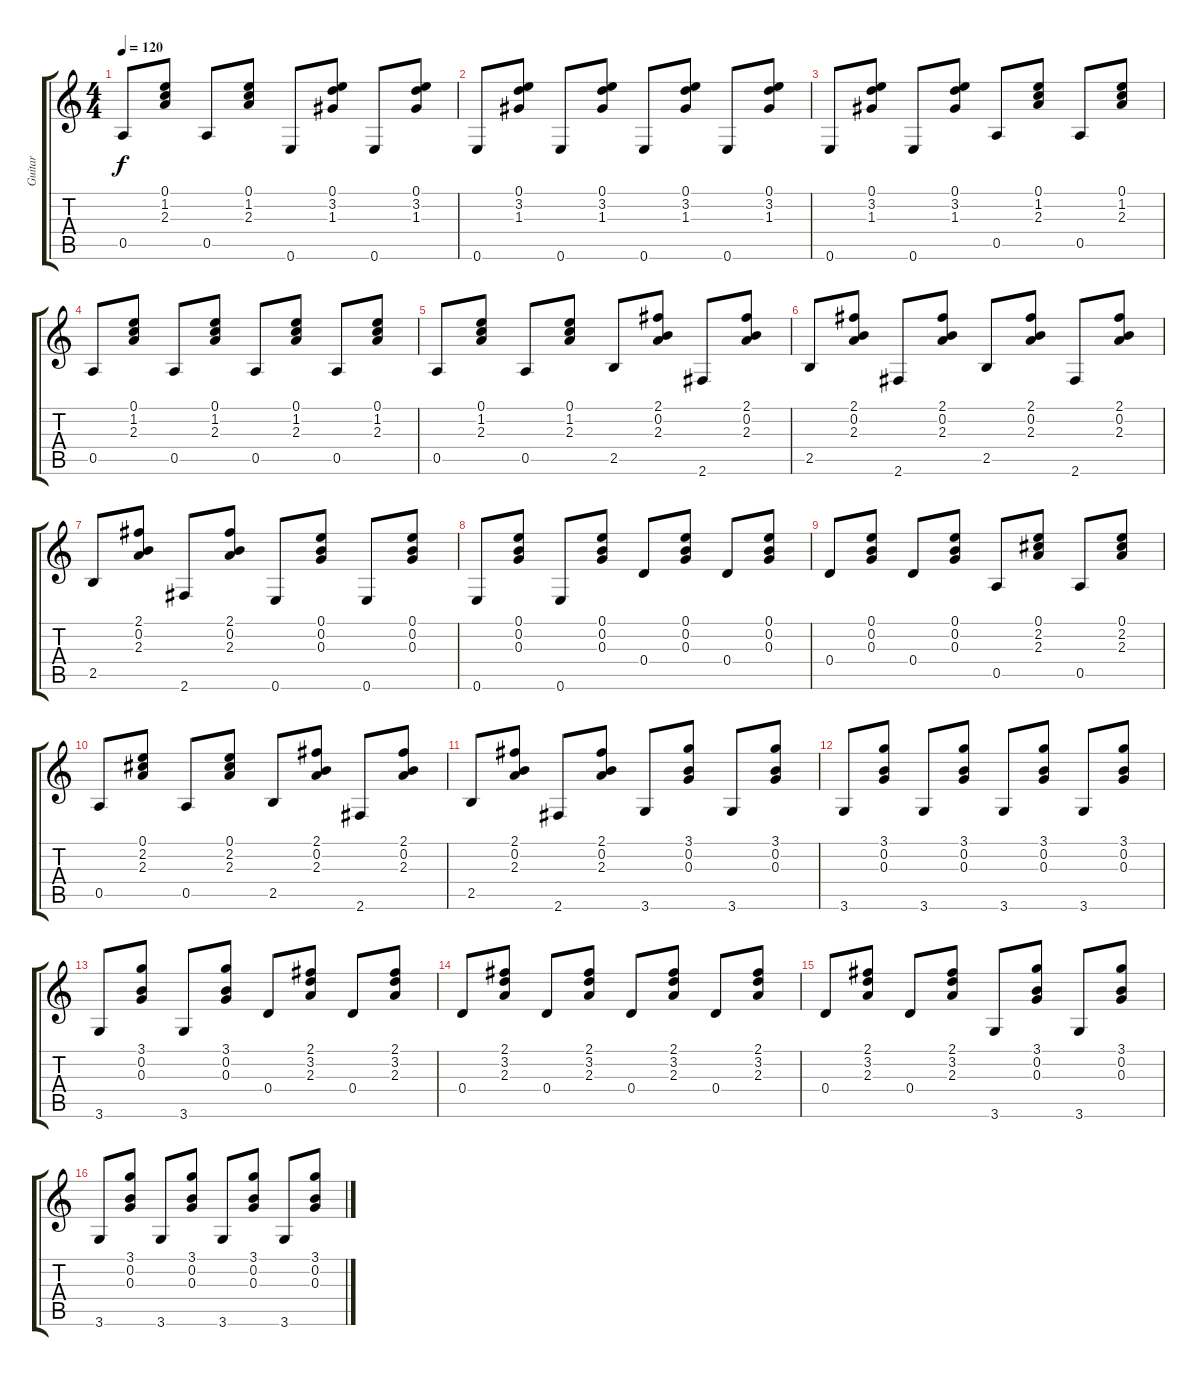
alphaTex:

\track ("Guitar" "Guitar") {instrument acousticguitarnylon}
\staff {score tabs}
\tuning (E4 B3 G3 D3 A2 E2) {hide}
\ts (4 4)
\tempo 120
\clef g2
\ks c
0.5.8{dy f} (0.1 1.2 2.3).8 0.5.8 (0.1 1.2 2.3).8 0.6.8 (0.1 3.2 1.3).8 0.6.8 (0.1 3.2 1.3).8 |
0.6.8 (0.1 3.2 1.3).8 0.6.8 (0.1 3.2 1.3).8 0.6.8 (0.1 3.2 1.3).8 0.6.8 (0.1 3.2 1.3).8 |
0.6.8 (0.1 3.2 1.3).8 0.6.8 (0.1 3.2 1.3).8 0.5.8 (0.1 1.2 2.3).8 0.5.8 (0.1 1.2 2.3).8 |
0.5.8 (0.1 1.2 2.3).8 0.5.8 (0.1 1.2 2.3).8 0.5.8 (0.1 1.2 2.3).8 0.5.8 (0.1 1.2 2.3).8 |
0.5.8 (0.1 1.2 2.3).8 0.5.8 (0.1 1.2 2.3).8 2.5.8 (2.1 0.2 2.3).8 2.6.8 (2.1 0.2 2.3).8 |
2.5.8 (2.1 0.2 2.3).8 2.6.8 (2.1 0.2 2.3).8 2.5.8 (2.1 0.2 2.3).8 2.6.8 (2.1 0.2 2.3).8 |
2.5.8 (2.1 0.2 2.3).8 2.6.8 (2.1 0.2 2.3).8 0.6.8 (0.1 0.2 0.3).8 0.6.8 (0.1 0.2 0.3).8 |
0.6.8 (0.1 0.2 0.3).8 0.6.8 (0.1 0.2 0.3).8 0.4.8 (0.1 0.2 0.3).8 0.4.8 (0.1 0.2 0.3).8 |
0.4.8 (0.1 0.2 0.3).8 0.4.8 (0.1 0.2 0.3).8 0.5.8 (0.1 2.2 2.3).8 0.5.8 (0.1 2.2 2.3).8 |
0.5.8 (0.1 2.2 2.3).8 0.5.8 (0.1 2.2 2.3).8 2.5.8 (2.1 0.2 2.3).8 2.6.8 (2.1 0.2 2.3).8 |
2.5.8 (2.1 0.2 2.3).8 2.6.8 (2.1 0.2 2.3).8 3.6.8 (3.1 0.2 0.3).8 3.6.8 (3.1 0.2 0.3).8 |
3.6.8 (3.1 0.2 0.3).8 3.6.8 (3.1 0.2 0.3).8 3.6.8 (3.1 0.2 0.3).8 3.6.8 (3.1 0.2 0.3).8 |
3.6.8 (3.1 0.2 0.3).8 3.6.8 (3.1 0.2 0.3).8 0.4.8 (2.1 3.2 2.3).8 0.4.8 (2.1 3.2 2.3).8 |
0.4.8 (2.1 3.2 2.3).8 0.4.8 (2.1 3.2 2.3).8 0.4.8 (2.1 3.2 2.3).8 0.4.8 (2.1 3.2 2.3).8 |
0.4.8 (2.1 3.2 2.3).8 0.4.8 (2.1 3.2 2.3).8 3.6.8 (3.1 0.2 0.3).8 3.6.8 (3.1 0.2 0.3).8 |
3.6.8 (3.1 0.2 0.3).8 3.6.8 (3.1 0.2 0.3).8 3.6.8 (3.1 0.2 0.3).8 3.6.8 (3.1 0.2 0.3).8
